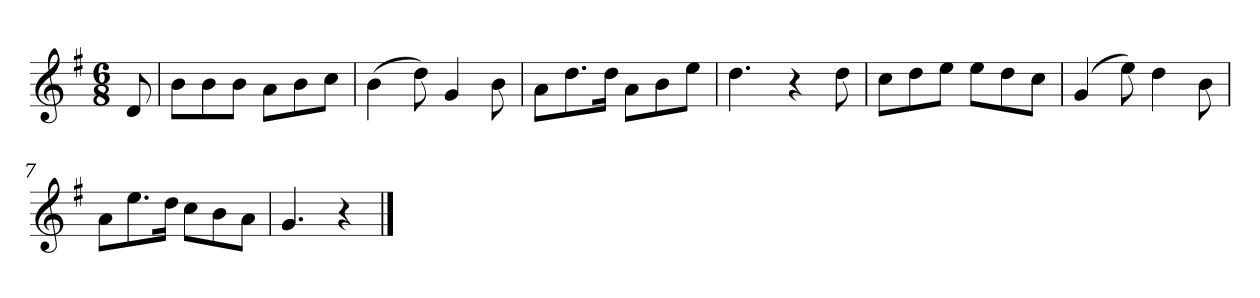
**kern
*part1
*staff1
*k[f#]
*M6/8
*MM120
=
8d
=1
8bL
8b
8bJ
8aL
8b
8ccJ
=2
(4b
8dd)
4g
8b
=3
8aL
8.dd
16ddJk
8aL
8b
8eeJ
=4
4.dd
4r
8dd
=5
8ccL
8dd
8eeJ
8eeL
8dd
8ccJ
=6
(4g
8ee)
4dd
8b
=7
8aL
8.ee
16ddJk
8ccL
8b
8aJ
=8
4.g
4r
==
*-
